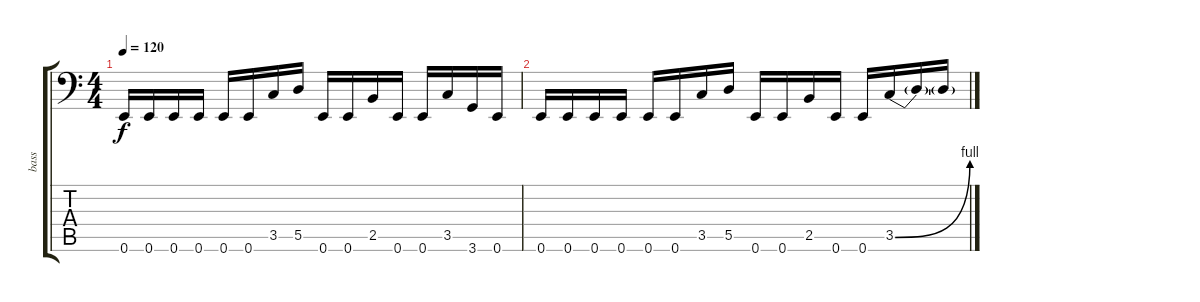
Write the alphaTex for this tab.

\track ("bass" "bass") {instrument electricbassfinger}
\staff {score tabs}
\tuning (E3 B2 G2 D2 A1 E1) {hide}
\ts (4 4)
\tempo 120
\clef f4
\ks c
0.6.16{dy f} 0.6.16 0.6.16 0.6.16 0.6.16 0.6.16 3.5.16 5.5.16 0.6.16 0.6.16 2.5.16 0.6.16 0.6.16 3.5.16 3.6.16 0.6.16 |
0.6.16 0.6.16 0.6.16 0.6.16 0.6.16 0.6.16 3.5.16 5.5.16 0.6.16 0.6.16 2.5.16 0.6.16 0.6.16 3.5{be (bend 0 0 60 4)}.16 3.5{t}.16 3.5{t}.16
